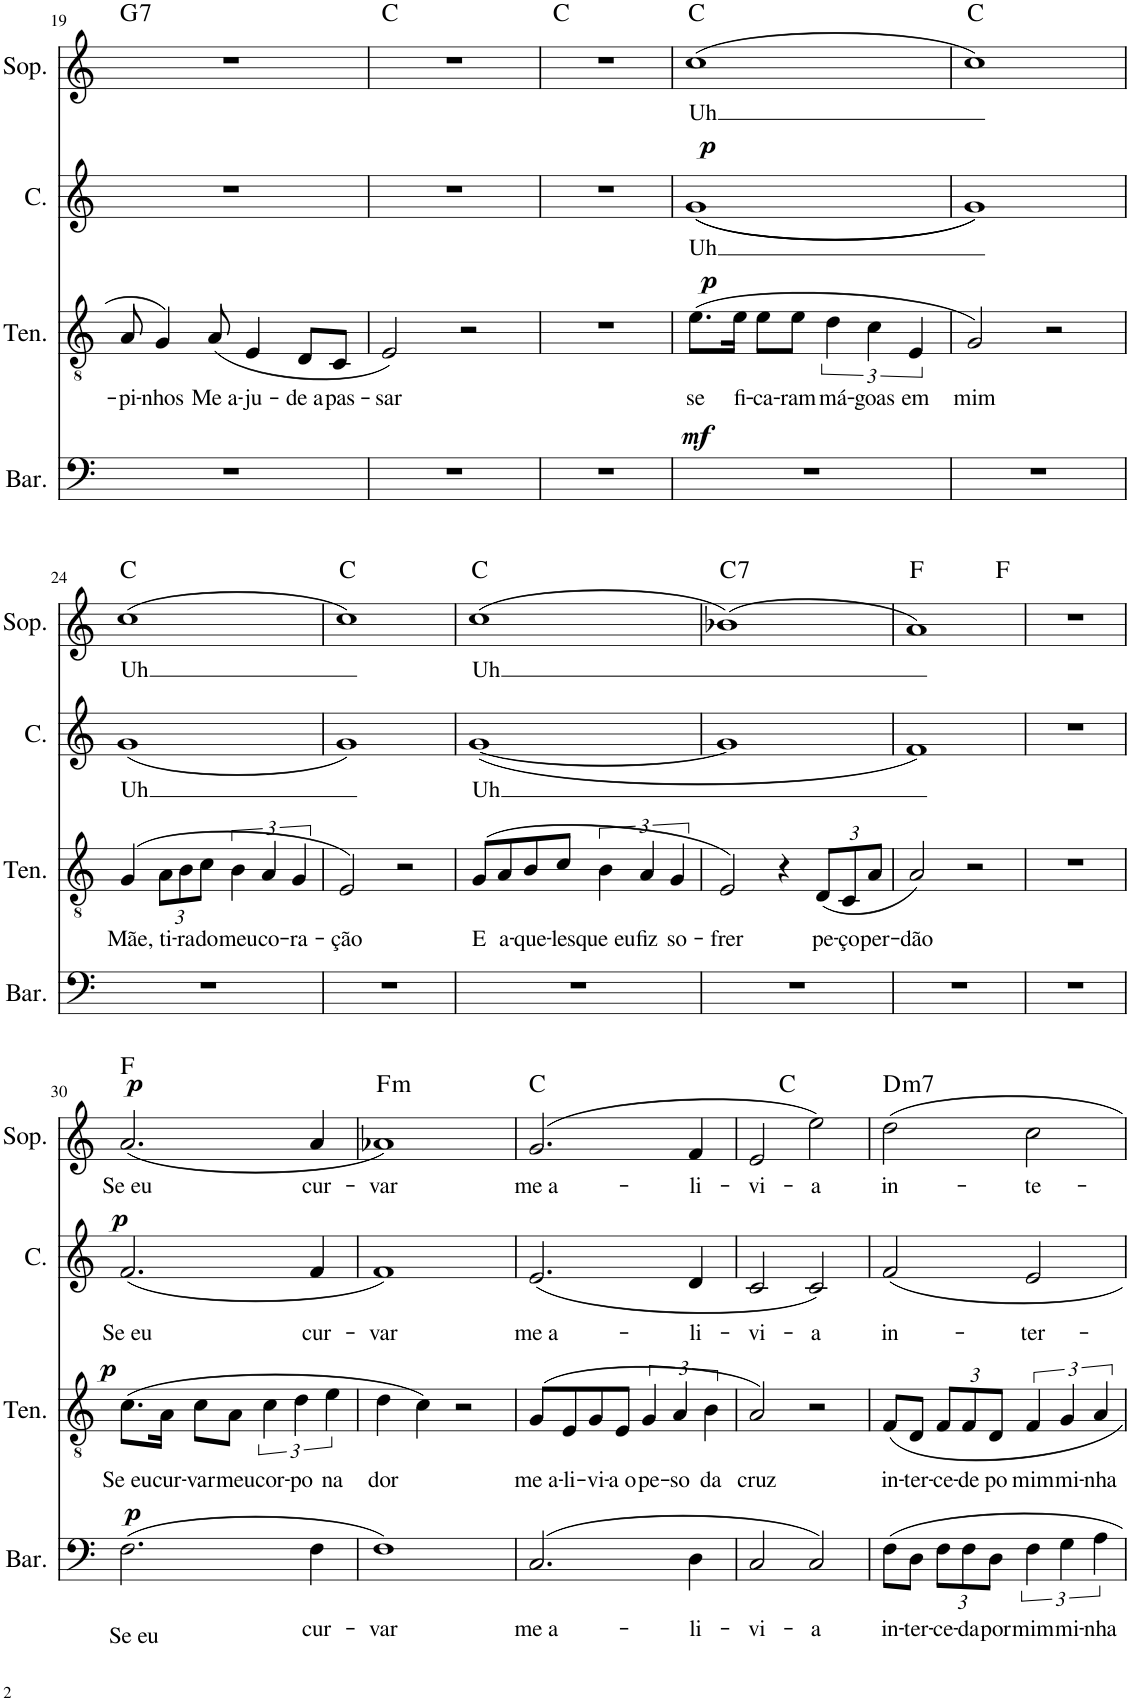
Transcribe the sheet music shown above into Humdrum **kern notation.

**kern	**text	**dynam	**kern	**text	**dynam	**kern	**text	**dynam	**kern	**text	**dynam	**harte
*part4	*part4	*part4	*part3	*part3	*part3	*part2	*part2	*part2	*part1	*part1	*part1	*part1
*staff4	*staff4	*staff4	*staff3	*staff3	*staff3	*staff2	*staff2	*staff2	*staff1	*staff1	*staff1	*
*I"Barítono	*	*	*I"Tenor	*	*	*I"Contralto	*	*	*I"Soprano	*	*	*
*I'Bar.	*	*	*I'Ten.	*	*	*I'C.	*	*	*I'Sop.	*	*	*
!!LO:PB:g=z
*clefF4	*	*	*clefGv2	*	*	*clefG2	*	*	*clefG2	*	*	*
*k[]	*	*	*k[]	*	*	*k[]	*	*	*k[]	*	*	*
*M4/4	*	*	*M4/4	*	*	*M4/4	*	*	*M4/4	*	*	*
*met(c)	*	*	*met(c)	*	*	*met(c)	*	*	*met(c)	*	*	*
=19	=19	=19	=19	=19	=19	=19	=19	=19	=19	=19	=19	=19
!	!	!	!	!LO:LY:b	!	!	!	!	!	!	!	!LO:H:kt=7
1r	.	.	8A/	-pi-	.	1r	.	.	1r	.	.	G:7
!	!	!	!	!LO:LY:b	!	!	!	!	!	!	!	!
.	.	.	4G/	-nhos	.	.	.	.	.	.	.	.
!	!	!	!	!LO:LY:b	!	!	!	!	!	!	!	!
.	.	.	(8A/	Me a-	.	.	.	.	.	.	.	.
!	!	!	!	!LO:LY:b	!	!	!	!	!	!	!	!
.	.	.	4E/	-ju-	.	.	.	.	.	.	.	.
!	!	!	!	!LO:LY:b	!	!	!	!	!	!	!	!
.	.	.	8D/L	-de a	.	.	.	.	.	.	.	.
!	!	!	!	!LO:LY:b	!	!	!	!	!	!	!	!
.	.	.	8C/J	pas-	.	.	.	.	.	.	.	.
=20	=20	=20	=20	=20	=20	=20	=20	=20	=20	=20	=20	=20
!	!	!	!	!LO:LY:b	!	!	!	!	!	!	!	!
1r	.	.	2E/)	-sar	.	1r	.	.	1r	.	.	C:maj
.	.	.	2r	.	.	.	.	.	.	.	.	.
=21	=21	=21	=21	=21	=21	=21	=21	=21	=21	=21	=21	=21
1r	.	.	1r	.	.	1r	.	.	1r	.	.	C:maj
=22	=22	=22	=22	=22	=22	=22	=22	=22	=22	=22	=22	=22
!	!	!LO:DY:a	!	!LO:LY:b	!LO:DY:a	!	!LO:LY:b	!LO:DY:a	!	!LO:LY:b	!	!
1r	.	mf	(8.e\L	se	p	((1g	Uh	p	(1cc	Uh	.	C:maj
!	!	!	!	!LO:LY:b	!	!	!	!	!	!	!	!
.	.	.	16e\Jk	fi-	.	.	.	.	.	.	.	.
!	!	!	!	!LO:LY:b	!	!	!	!	!	!	!	!
.	.	.	8e\L	-ca-	.	.	.	.	.	.	.	.
!	!	!	!	!LO:LY:b	!	!	!	!	!	!	!	!
.	.	.	8e\J	-ram	.	.	.	.	.	.	.	.
!	!	!	!	!LO:LY:b	!	!	!	!	!	!	!	!
.	.	.	6d\	má-	.	.	.	.	.	.	.	.
!	!	!	!	!LO:LY:b	!	!	!	!	!	!	!	!
.	.	.	6c\	-goas	.	.	.	.	.	.	.	.
!	!	!	!	!LO:LY:b	!	!	!	!	!	!	!	!
.	.	.	6E/	em	.	.	.	.	.	.	.	.
=23	=23	=23	=23	=23	=23	=23	=23	=23	=23	=23	=23	=23
!	!	!	!	!LO:LY:b	!	!	!	!	!	!	!	!
1r	.	.	2G/)	mim	.	1g))	.	.	1cc)	.	.	C:maj
.	.	.	2r	.	.	.	.	.	.	.	.	.
!!LO:LB:g=z
=24	=24	=24	=24	=24	=24	=24	=24	=24	=24	=24	=24	=24
!	!	!	!	!LO:LY:b	!	!	!LO:LY:b	!	!	!LO:LY:b	!	!
1r	.	.	(4G/	Mãe,	.	(1g	Uh	.	(1cc	Uh	.	C:maj
*	*	*	*Xbrackettup	*	*	*	*	*	*	*	*	*
!	!	!	!	!LO:LY:b	!	!	!	!	!	!	!	!
.	.	.	12A\L	ti-	.	.	.	.	.	.	.	.
!	!	!	!	!LO:LY:b	!	!	!	!	!	!	!	!
.	.	.	12B\	-ra	.	.	.	.	.	.	.	.
!	!	!	!	!LO:LY:b	!	!	!	!	!	!	!	!
.	.	.	12c\J	do	.	.	.	.	.	.	.	.
*	*	*	*brackettup	*	*	*	*	*	*	*	*	*
!	!	!	!	!LO:LY:b	!	!	!	!	!	!	!	!
.	.	.	6B\	meu	.	.	.	.	.	.	.	.
!	!	!	!	!LO:LY:b	!	!	!	!	!	!	!	!
.	.	.	6A/	co-	.	.	.	.	.	.	.	.
!	!	!	!	!LO:LY:b	!	!	!	!	!	!	!	!
.	.	.	6G/	-ra-	.	.	.	.	.	.	.	.
=25	=25	=25	=25	=25	=25	=25	=25	=25	=25	=25	=25	=25
!	!	!	!	!LO:LY:b	!	!	!	!	!	!	!	!
1r	.	.	2E/)	-ção	.	1g)	.	.	1cc)	.	.	C:maj
.	.	.	2r	.	.	.	.	.	.	.	.	.
=26	=26	=26	=26	=26	=26	=26	=26	=26	=26	=26	=26	=26
!	!	!	!	!LO:LY:b	!	!	!LO:LY:b	!	!	!LO:LY:b	!	!
1r	.	.	(8G/L	E	.	([1g	Uh	.	(1cc	Uh	.	C:maj
!	!	!	!	!LO:LY:b	!	!	!	!	!	!	!	!
.	.	.	8A/	a-	.	.	.	.	.	.	.	.
!	!	!	!	!LO:LY:b	!	!	!	!	!	!	!	!
.	.	.	8B/	-que-	.	.	.	.	.	.	.	.
!	!	!	!	!LO:LY:b	!	!	!	!	!	!	!	!
.	.	.	8c/J	-les	.	.	.	.	.	.	.	.
!	!	!	!	!LO:LY:b	!	!	!	!	!	!	!	!
.	.	.	6B\	que eu	.	.	.	.	.	.	.	.
!	!	!	!	!LO:LY:b	!	!	!	!	!	!	!	!
.	.	.	6A/	fiz	.	.	.	.	.	.	.	.
!	!	!	!	!LO:LY:b	!	!	!	!	!	!	!	!
.	.	.	6G/	so-	.	.	.	.	.	.	.	.
=27	=27	=27	=27	=27	=27	=27	=27	=27	=27	=27	=27	=27
!	!	!	!	!LO:LY:b	!	!	!	!	!	!	!	!LO:H:kt=7
1r	.	.	2E/)	-frer	.	1g]	.	.	(1b-X)	.	.	C:7
.	.	.	4r	.	.	.	.	.	.	.	.	.
*	*	*	*Xbrackettup	*	*	*	*	*	*	*	*	*
!	!	!	!	!LO:LY:b	!	!	!	!	!	!	!	!
.	.	.	(12D/L	pe-	.	.	.	.	.	.	.	.
!	!	!	!	!LO:LY:b	!	!	!	!	!	!	!	!
.	.	.	12C/	-ço	.	.	.	.	.	.	.	.
!	!	!	!	!LO:LY:b	!	!	!	!	!	!	!	!
.	.	.	12A/J	per-	.	.	.	.	.	.	.	.
=28	=28	=28	=28	=28	=28	=28	=28	=28	=28	=28	=28	=28
!	!	!	!	!LO:LY:b	!	!	!	!	!	!	!	!
*	*	*	*	*	*	*	*	*	*^	*	*	*
1r	.	.	2A/)	-dão	.	1f)	.	.	1a)	2.ryy	.	.	F:maj
.	.	.	2r	.	.	.	.	.	.	.	.	.	.
.	.	.	.	.	.	.	.	.	.	4ryy	.	.	F:maj
*	*	*	*	*	*	*	*	*	*v	*v	*	*	*
=29	=29	=29	=29	=29	=29	=29	=29	=29	=29	=29	=29	=29
1r	.	.	1r	.	.	1r	.	.	1r	.	.	.
!!LO:LB:g=z
=30	=30	=30	=30	=30	=30	=30	=30	=30	=30	=30	=30	=30
!	!LO:LY:b	!LO:DY:a	!	!LO:LY:b	!LO:DY:a	!	!LO:LY:b	!LO:DY:a	!	!LO:LY:b	!LO:DY:a	!
(2.F\	Se eu	p	(8.c\L	Se eu	p	(2.f/	Se eu	p	(2.a/	Se eu	p	F:maj
!	!	!	!	!LO:LY:b	!	!	!	!	!	!	!	!
.	.	.	16A\Jk	cur-	.	.	.	.	.	.	.	.
!	!	!	!	!LO:LY:b	!	!	!	!	!	!	!	!
.	.	.	8c\L	-var	.	.	.	.	.	.	.	.
!	!	!	!	!LO:LY:b	!	!	!	!	!	!	!	!
.	.	.	8A\J	meu	.	.	.	.	.	.	.	.
*	*	*	*brackettup	*	*	*	*	*	*	*	*	*
!	!	!	!	!LO:LY:b	!	!	!	!	!	!	!	!
.	.	.	6c\	cor-	.	.	.	.	.	.	.	.
!	!	!	!	!LO:LY:b	!	!	!	!	!	!	!	!
.	.	.	6d\	-po	.	.	.	.	.	.	.	.
!	!LO:LY:b	!	!	!	!	!	!LO:LY:b	!	!	!LO:LY:b	!	!
4F\	cur-	.	.	.	.	4f/	cur-	.	4a/	cur-	.	.
!	!	!	!	!LO:LY:b	!	!	!	!	!	!	!	!
.	.	.	6e\	na	.	.	.	.	.	.	.	.
=31	=31	=31	=31	=31	=31	=31	=31	=31	=31	=31	=31	=31
!	!LO:LY:b	!	!	!LO:LY:b	!	!	!LO:LY:b	!	!	!LO:LY:b	!	!LO:H:kt=m
1F)	-var	.	4d\	dor	.	1f)	-var	.	1a-X)	-var	.	F:min
.	.	.	4c\)	.	.	.	.	.	.	.	.	.
.	.	.	2r	.	.	.	.	.	.	.	.	.
=32	=32	=32	=32	=32	=32	=32	=32	=32	=32	=32	=32	=32
!	!LO:LY:b	!	!	!LO:LY:b	!	!	!LO:LY:b	!	!	!LO:LY:b	!	!
(2.C/	me a-	.	(8G/L	me a-	.	(2.e/	me a-	.	(2.g/	me a-	.	C:maj
!	!	!	!	!LO:LY:b	!	!	!	!	!	!	!	!
.	.	.	8E/	-li-	.	.	.	.	.	.	.	.
!	!	!	!	!LO:LY:b	!	!	!	!	!	!	!	!
.	.	.	8G/	-vi-	.	.	.	.	.	.	.	.
!	!	!	!	!LO:LY:b	!	!	!	!	!	!	!	!
.	.	.	8E/J	-a o	.	.	.	.	.	.	.	.
!	!	!	!	!LO:LY:b	!	!	!	!	!	!	!	!
.	.	.	6G/	pe-	.	.	.	.	.	.	.	.
!	!	!	!	!LO:LY:b	!	!	!	!	!	!	!	!
.	.	.	6A/	-so	.	.	.	.	.	.	.	.
!	!LO:LY:b	!	!	!	!	!	!LO:LY:b	!	!	!LO:LY:b	!	!
4D\	-li-	.	.	.	.	4d/	-li-	.	4f/	-li-	.	.
!	!	!	!	!LO:LY:b	!	!	!	!	!	!	!	!
.	.	.	6B\	da	.	.	.	.	.	.	.	.
=33	=33	=33	=33	=33	=33	=33	=33	=33	=33	=33	=33	=33
!	!LO:LY:b	!	!	!LO:LY:b	!	!	!LO:LY:b	!	!	!LO:LY:b	!	!
*	*	*	*	*	*	*	*	*	*^	*	*	*
2C/	-vi-	.	2A/)	cruz	.	2c/	-vi-	.	2e/	4ryy	-vi-	.	.
.	.	.	.	.	.	.	.	.	.	2.ryy	.	.	C:maj
!	!LO:LY:b	!	!	!	!	!	!LO:LY:b	!	!	!	!LO:LY:b	!	!
2C/)	-a	.	2r	.	.	2c/)	-a	.	2ee\)	.	-a	.	.
=34	=34	=34	=34	=34	=34	=34	=34	=34	=34	=34	=34	=34	=34
!	!LO:LY:b	!	!	!LO:LY:b	!	!	!LO:LY:b	!	!	!	!LO:LY:b	!	!LO:H:kt=m7
*	*	*	*	*	*	*	*	*	*v	*v	*	*	*
8F\L	in-	.	8F/L	in-	.	2f/	in-	.	2dd\	in-	.	D:min7
!	!LO:LY:b	!	!	!LO:LY:b	!	!	!	!	!	!	!	!
8D\J	-ter-	.	8D/J	-ter-	.	.	.	.	.	.	.	.
*Xbrackettup	*	*	*	*	*	*	*	*	*	*	*	*
!	!LO:LY:b	!	!	!	!	!	!	!	!	!	!	!
*	*	*	*Xbrackettup	*	*	*	*	*	*	*	*	*
!	!	!	!	!LO:LY:b	!	!	!	!	!	!	!	!
12F\L	-ce-	.	12F/L	-ce-	.	.	.	.	.	.	.	.
!	!LO:LY:b	!	!	!LO:LY:b	!	!	!	!	!	!	!	!
12F\	-da	.	12F/	-de	.	.	.	.	.	.	.	.
!	!LO:LY:b	!	!	!LO:LY:b	!	!	!	!	!	!	!	!
12D\J	por	.	12D/J	po	.	.	.	.	.	.	.	.
*brackettup	*	*	*	*	*	*	*	*	*	*	*	*
!	!LO:LY:b	!	!	!	!	!	!	!	!	!	!	!
*	*	*	*brackettup	*	*	*	*	*	*	*	*	*
!	!	!	!	!LO:LY:b	!	!	!LO:LY:b	!	!	!LO:LY:b	!	!
6F\	mim	.	6F/	mim	.	2e/	-ter-	.	2cc\	-te-	.	.
!	!LO:LY:b	!	!	!LO:LY:b	!	!	!	!	!	!	!	!
6G\	mi-	.	6G/	mi-	.	.	.	.	.	.	.	.
!	!LO:LY:b	!	!	!LO:LY:b	!	!	!	!	!	!	!	!
6A\	-nha	.	6A/	-nha	.	.	.	.	.	.	.	.
=	=	=	=	=	=	=	=	=	=	=	=	=
*-	*-	*-	*-	*-	*-	*-	*-	*-	*-	*-	*-	*-
